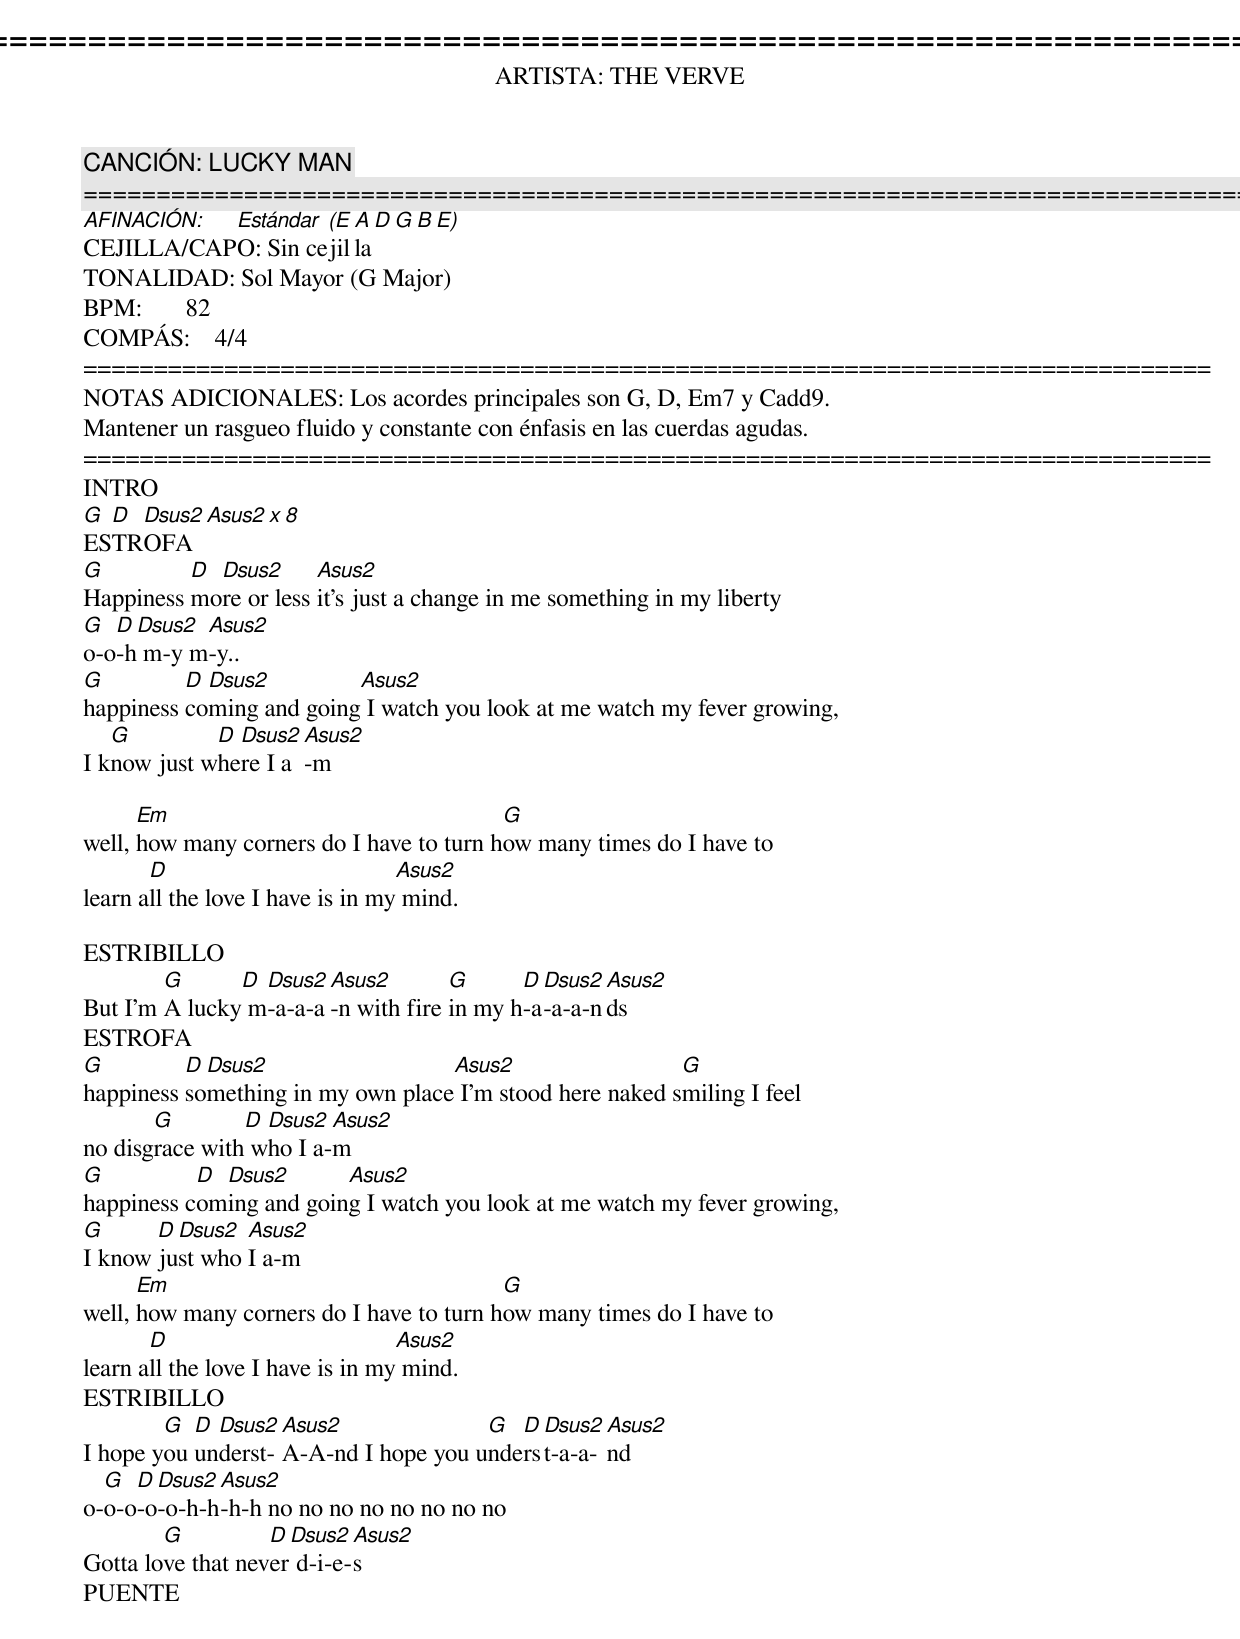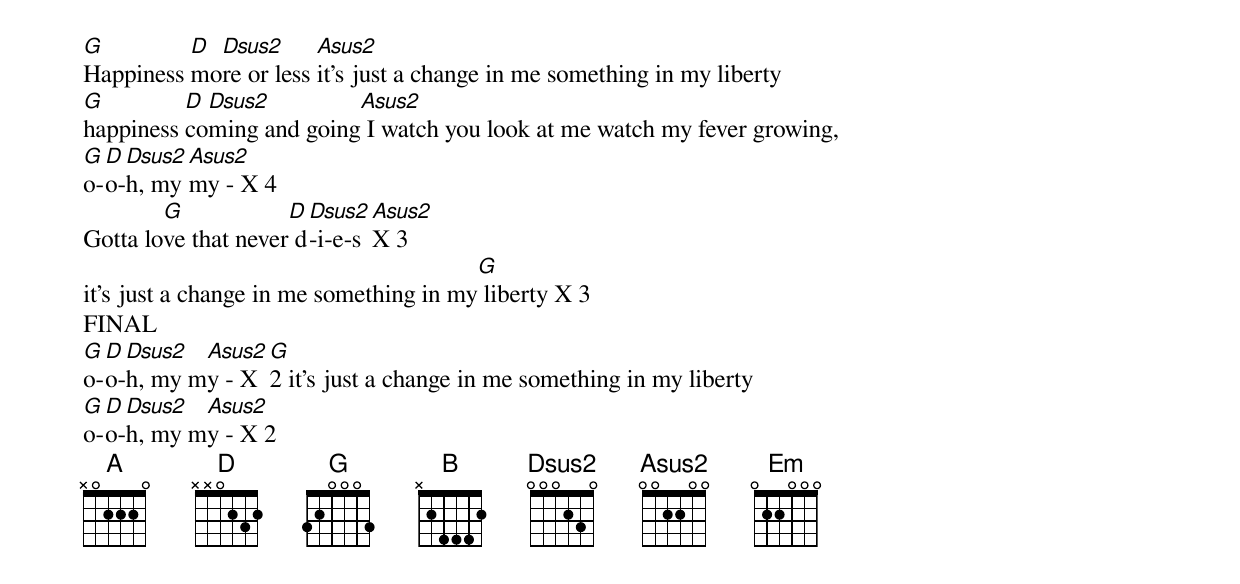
================================================================================
ARTISTA: THE VERVE
CANCIÓN: LUCKY MAN
================================================================================
AFINACIÓN: Estándar (E A D G B E)
CEJILLA/CAPO: Sin cejilla
TONALIDAD: Sol Mayor (G Major)
BPM:       82
COMPÁS:    4/4
================================================================================
NOTAS ADICIONALES: Los acordes principales son G, D, Em7 y Cadd9.
Mantener un rasgueo fluido y constante con énfasis en las cuerdas agudas.
================================================================================
INTRO
G D Dsus2 Asus2 x 8
ESTROFA
G         D Dsus2      Asus2
Happiness more or less it's just a change in me something in my liberty
G  D Dsus2 Asus2
o-o-h m-y m-y..
G         D Dsus2         Asus2
happiness coming and going I watch you look at me watch my fever growing,
   G         D Dsus2 Asus2
I know just where I a-m

      Em                                  G
well, how many corners do I have to turn how many times do I have to
       D                          Asus2
learn all the love I have is in my mind.

ESTRIBILLO
        G      D Dsus2 Asus2        G      D Dsus2 Asus2
But I'm A lucky m-a-a-a-n with fire in my h-a-a-a-nds
ESTROFA
G         D Dsus2                  Asus2                  G
happiness something in my own place I'm stood here naked smiling I feel
       G        D Dsus2  Asus2
no disgrace with who I a-m
G          D Dsus2       Asus2
happiness coming and going I watch you look at me watch my fever growing,
G      D Dsus2  Asus2
I know just who I a-m
      Em                                  G
well, how many corners do I have to turn how many times do I have to
       D                          Asus2
learn all the love I have is in my mind.
ESTRIBILLO
        G  D Dsus2 Asus2              G  D Dsus2 Asus2
I hope you underst-A-A-nd I hope you underst-a-a-nd
  G  D Dsus2 Asus2
o-o-o-o-o-h-h-h-h no no no no no no no no
        G          D Dsus2  Asus2
Gotta love that never d-i-e-s
PUENTE
G         D Dsus2      Asus2
Happiness more or less it's just a change in me something in my liberty
G         D Dsus2         Asus2
happiness coming and going I watch you look at me watch my fever growing,
G D Dsus2 Asus2
o-o-h, my my - X 4
        G            D Dsus2  Asus2
Gotta love that never d-i-e-s X 3
                                        G
it's just a change in me something in my liberty X 3
FINAL
G D Dsus2  Asus2 G
o-o-h, my my - X 2 it's just a change in me something in my liberty
G D Dsus2  Asus2
o-o-h, my my - X 2
